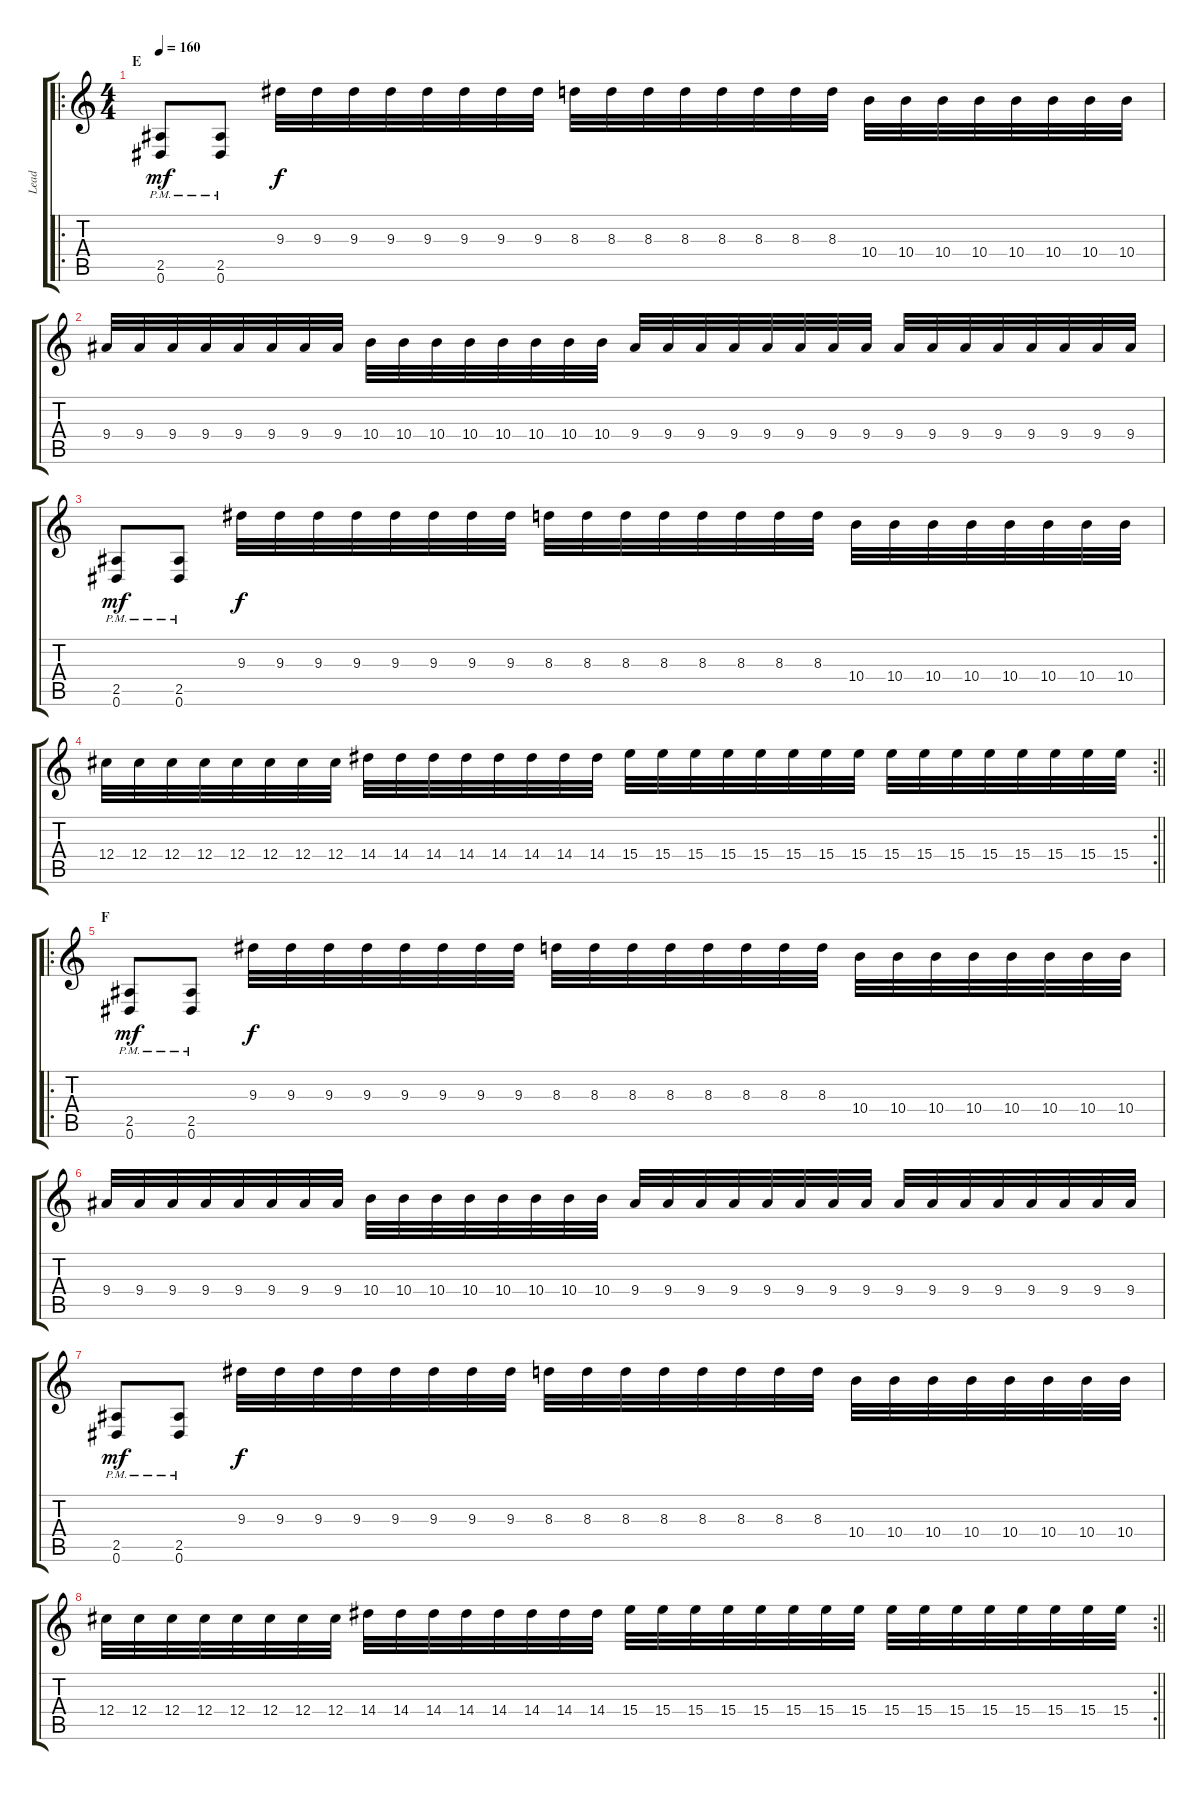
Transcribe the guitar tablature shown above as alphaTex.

\track ("Lead" "Lead") {instrument overdrivenguitar}
\staff {score tabs}
\tuning (Eb4 Bb3 Gb3 Db3 Ab2 Eb2) {hide}
\ro
\ts (4 4)
\section ("" "E")
\tempo 160
\clef g2
\ks c
(2.5{pm} 0.6{pm}).8{dy mf} (2.5{pm} 0.6{pm}).8 9.3.32{dy f} 9.3.32 9.3.32 9.3.32 9.3.32 9.3.32 9.3.32 9.3.32 8.3.32 8.3.32 8.3.32 8.3.32 8.3.32 8.3.32 8.3.32 8.3.32 10.4.32 10.4.32 10.4.32 10.4.32 10.4.32 10.4.32 10.4.32 10.4.32 |
9.4.32 9.4.32 9.4.32 9.4.32 9.4.32 9.4.32 9.4.32 9.4.32 10.4.32 10.4.32 10.4.32 10.4.32 10.4.32 10.4.32 10.4.32 10.4.32 9.4.32 9.4.32 9.4.32 9.4.32 9.4.32 9.4.32 9.4.32 9.4.32 9.4.32 9.4.32 9.4.32 9.4.32 9.4.32 9.4.32 9.4.32 9.4.32 |
(2.5{pm} 0.6{pm}).8{dy mf} (2.5{pm} 0.6{pm}).8 9.3.32{dy f} 9.3.32 9.3.32 9.3.32 9.3.32 9.3.32 9.3.32 9.3.32 8.3.32 8.3.32 8.3.32 8.3.32 8.3.32 8.3.32 8.3.32 8.3.32 10.4.32 10.4.32 10.4.32 10.4.32 10.4.32 10.4.32 10.4.32 10.4.32 |
\rc 2
\barLineRight lightlight
12.4.32 12.4.32 12.4.32 12.4.32 12.4.32 12.4.32 12.4.32 12.4.32 14.4.32 14.4.32 14.4.32 14.4.32 14.4.32 14.4.32 14.4.32 14.4.32 15.4.32 15.4.32 15.4.32 15.4.32 15.4.32 15.4.32 15.4.32 15.4.32 15.4.32 15.4.32 15.4.32 15.4.32 15.4.32 15.4.32 15.4.32 15.4.32 |
\ro
\section ("" "F")
(2.5{pm} 0.6{pm}).8{dy mf} (2.5{pm} 0.6{pm}).8 9.3.32{dy f} 9.3.32 9.3.32 9.3.32 9.3.32 9.3.32 9.3.32 9.3.32 8.3.32 8.3.32 8.3.32 8.3.32 8.3.32 8.3.32 8.3.32 8.3.32 10.4.32 10.4.32 10.4.32 10.4.32 10.4.32 10.4.32 10.4.32 10.4.32 |
9.4.32 9.4.32 9.4.32 9.4.32 9.4.32 9.4.32 9.4.32 9.4.32 10.4.32 10.4.32 10.4.32 10.4.32 10.4.32 10.4.32 10.4.32 10.4.32 9.4.32 9.4.32 9.4.32 9.4.32 9.4.32 9.4.32 9.4.32 9.4.32 9.4.32 9.4.32 9.4.32 9.4.32 9.4.32 9.4.32 9.4.32 9.4.32 |
(2.5{pm} 0.6{pm}).8{dy mf} (2.5{pm} 0.6{pm}).8 9.3.32{dy f} 9.3.32 9.3.32 9.3.32 9.3.32 9.3.32 9.3.32 9.3.32 8.3.32 8.3.32 8.3.32 8.3.32 8.3.32 8.3.32 8.3.32 8.3.32 10.4.32 10.4.32 10.4.32 10.4.32 10.4.32 10.4.32 10.4.32 10.4.32 |
\rc 2
\barLineRight lightlight
12.4.32 12.4.32 12.4.32 12.4.32 12.4.32 12.4.32 12.4.32 12.4.32 14.4.32 14.4.32 14.4.32 14.4.32 14.4.32 14.4.32 14.4.32 14.4.32 15.4.32 15.4.32 15.4.32 15.4.32 15.4.32 15.4.32 15.4.32 15.4.32 15.4.32 15.4.32 15.4.32 15.4.32 15.4.32 15.4.32 15.4.32 15.4.32
